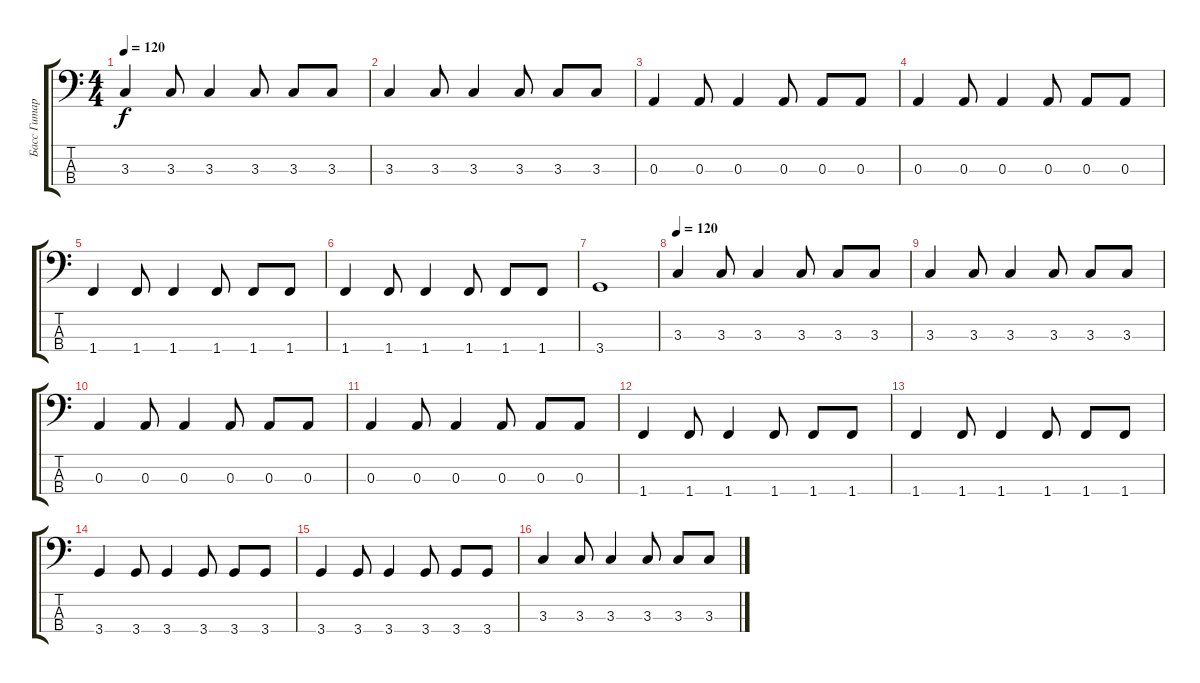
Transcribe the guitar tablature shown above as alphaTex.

\track ("Басс Гитара" "Басс Гитар") {instrument electricbassfinger}
\staff {score tabs}
\tuning (G2 D2 A1 E1) {hide}
\ts (4 4)
\tempo 120
\clef f4
\ks c
3.3.4{dy f} 3.3.8 3.3.4 3.3.8 3.3.8 3.3.8 |
3.3.4 3.3.8 3.3.4 3.3.8 3.3.8 3.3.8 |
0.3.4 0.3.8 0.3.4 0.3.8 0.3.8 0.3.8 |
0.3.4 0.3.8 0.3.4 0.3.8 0.3.8 0.3.8 |
1.4.4 1.4.8 1.4.4 1.4.8 1.4.8 1.4.8 |
1.4.4 1.4.8 1.4.4 1.4.8 1.4.8 1.4.8 |
3.4.1 |
\tempo 120
3.3.4 3.3.8 3.3.4 3.3.8 3.3.8 3.3.8 |
3.3.4 3.3.8 3.3.4 3.3.8 3.3.8 3.3.8 |
0.3.4 0.3.8 0.3.4 0.3.8 0.3.8 0.3.8 |
0.3.4 0.3.8 0.3.4 0.3.8 0.3.8 0.3.8 |
1.4.4 1.4.8 1.4.4 1.4.8 1.4.8 1.4.8 |
1.4.4 1.4.8 1.4.4 1.4.8 1.4.8 1.4.8 |
3.4.4 3.4.8 3.4.4 3.4.8 3.4.8 3.4.8 |
3.4.4 3.4.8 3.4.4 3.4.8 3.4.8 3.4.8 |
3.3.4 3.3.8 3.3.4 3.3.8 3.3.8 3.3.8
